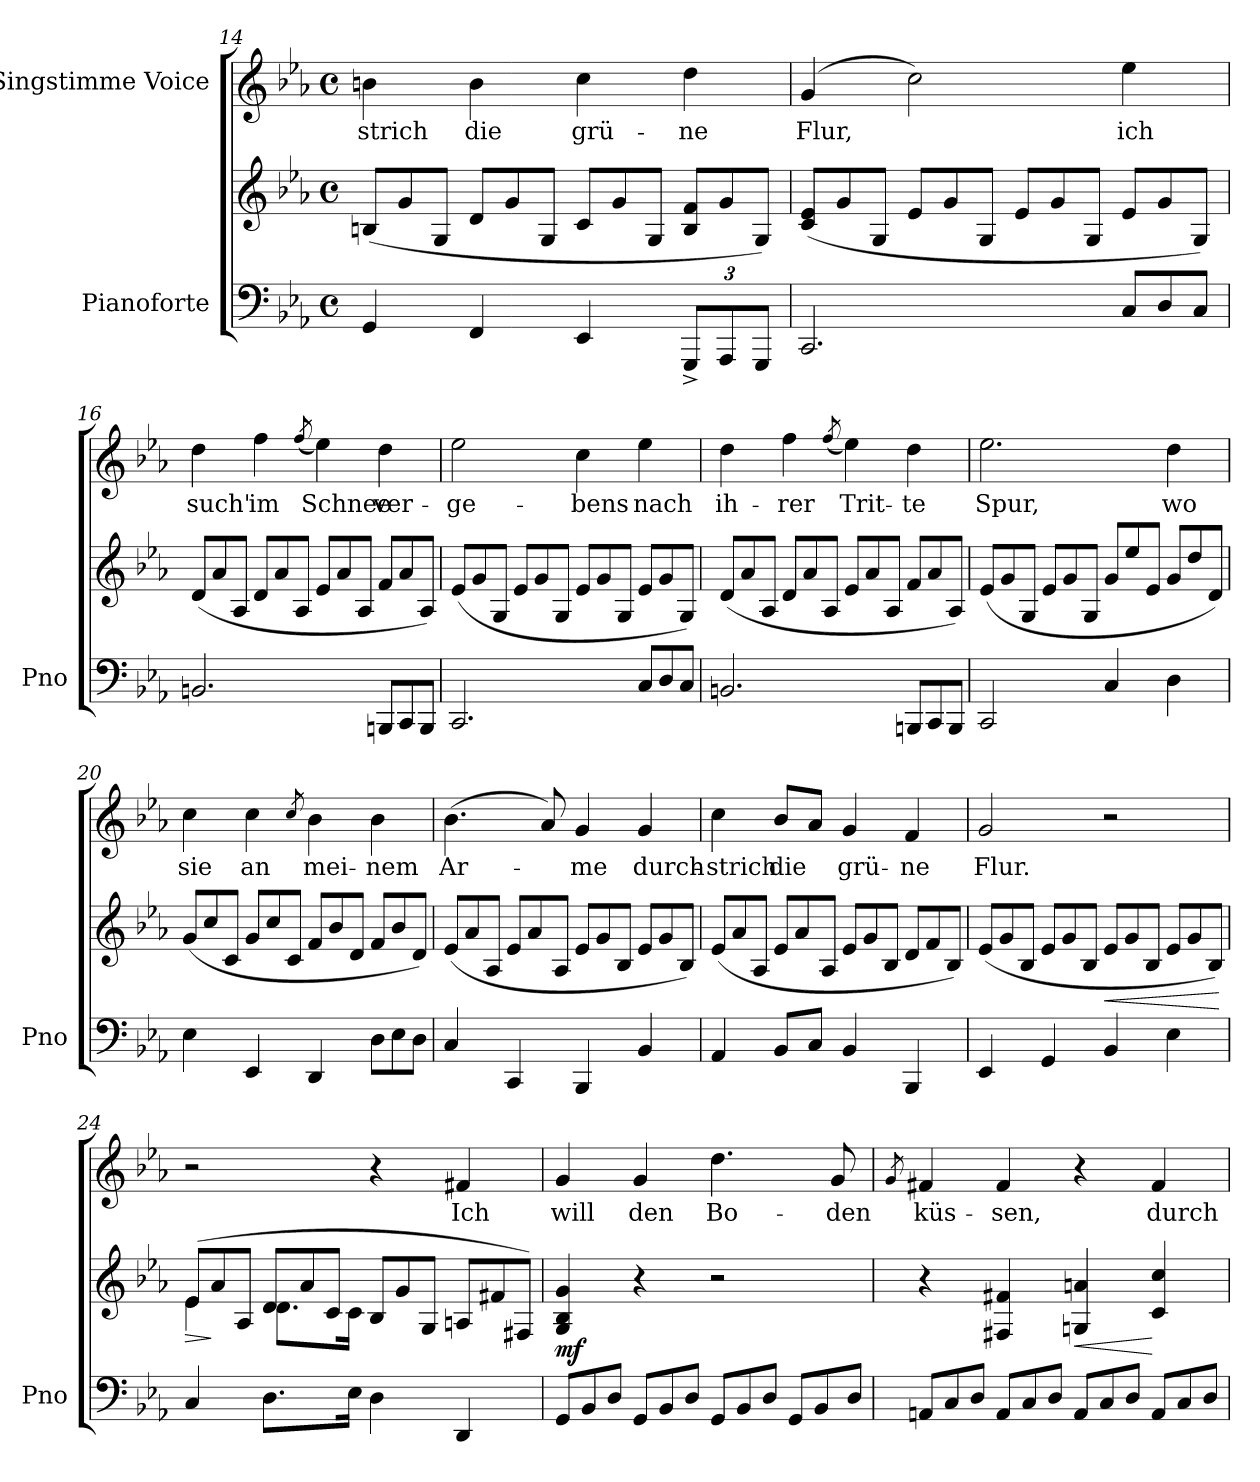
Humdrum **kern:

**kern	**kern	**dynam	**kern	**text
*part2	*part2	*part2	*part1	*part1
*staff3	*staff2	*staff2/3	*staff1	*staff1
*I"Pianoforte	*	*	*I"Singstimme Voice	*
*I'Pno	*	*	*	*
*clefF4	*clefG2	*	*clefG2	*
*k[b-e-a-]	*k[b-e-a-]	*	*k[b-e-a-]	*
*M4/4	*M4/4	*	*M4/4	*
*met(c)	*met(c)	*	*met(c)	*
*	*Xtuplet	*	*	*
=14	=14	=14	=14	=14
!	!	!	!	!LO:LY:b
4GG/	(12Bn/L	.	4bn\	-strich
.	12g/	.	.	.
.	12G/J	.	.	.
!	!	!	!	!LO:LY:b
4FF/	12d/L	.	4b\	die
.	12g/	.	.	.
.	12G/J	.	.	.
!	!	!	!	!LO:LY:b
4EE-/	12c/L	.	4cc\	grü-
.	12g/	.	.	.
.	12G/J	.	.	.
*Xbrackettup	*	*	*	*
!	!	!	!	!LO:LY:b
12GGG^/L	12B/ 12f/L	.	4dd\	-ne
12AAA-/	12g/	.	.	.
12GGG/J	12G/J)	.	.	.
=15	=15	=15	=15	=15
!	!	!	!	!LO:LY:b
2.CC/	(12c/ 12e-/L	.	(4g/	Flur,
.	12g/	.	.	.
.	12G/J	.	.	.
.	12e-/L	.	2cc\)	.
.	12g/	.	.	.
.	12G/J	.	.	.
.	12e-/L	.	.	.
.	12g/	.	.	.
.	12G/J	.	.	.
*Xtuplet	*	*	*	*
!	!	!	!	!LO:LY:b
12C/L	12e-/L	.	4ee-\	ich
12D/	12g/	.	.	.
12C/J	12G/J)	.	.	.
!!LO:PB:g=z
=16	=16	=16	=16	=16
!	!	!	!	!LO:LY:b
2.BBn/	(12d/L	.	4dd\	such'
.	12a-/	.	.	.
.	12A-/J	.	.	.
!	!	!	!	!LO:LY:b
.	12d/L	.	4ff\	im
.	12a-/	.	.	.
.	12A-/J	.	.	.
.	.	.	(8qff/	.
!	!	!	!	!LO:LY:b
.	12e-/L	.	4ee-\)	Schnee
.	12a-/	.	.	.
.	12A-/J	.	.	.
!	!	!	!	!LO:LY:b
12BBBn/L	12f/L	.	4dd\	ver-
12CC/	12a-/	.	.	.
12BBB/J	12A-/J)	.	.	.
=17	=17	=17	=17	=17
!	!	!	!	!LO:LY:b
2.CC/	(12e-/L	.	2ee-\	-ge-
.	12g/	.	.	.
.	12G/J	.	.	.
.	12e-/L	.	.	.
.	12g/	.	.	.
.	12G/J	.	.	.
!	!	!	!	!LO:LY:b
.	12e-/L	.	4cc\	-bens
.	12g/	.	.	.
.	12G/J	.	.	.
!	!	!	!	!LO:LY:b
12C/L	12e-/L	.	4ee-\	nach
12D/	12g/	.	.	.
12C/J	12G/J)	.	.	.
=18	=18	=18	=18	=18
!	!	!	!	!LO:LY:b
2.BBn/	(12d/L	.	4dd\	ih-
.	12a-/	.	.	.
.	12A-/J	.	.	.
!	!	!	!	!LO:LY:b
.	12d/L	.	4ff\	-rer
.	12a-/	.	.	.
.	12A-/J	.	.	.
.	.	.	(8qff/	.
!	!	!	!	!LO:LY:b
.	12e-/L	.	4ee-\)	Trit-
.	12a-/	.	.	.
.	12A-/J	.	.	.
!	!	!	!	!LO:LY:b
12BBBn/L	12f/L	.	4dd\	-te
12CC/	12a-/	.	.	.
12BBB/J	12A-/J)	.	.	.
=19	=19	=19	=19	=19
!	!	!	!	!LO:LY:b
2CC/	(12e-/L	.	2.ee-\	Spur,
.	12g/	.	.	.
.	12G/J	.	.	.
.	12e-/L	.	.	.
.	12g/	.	.	.
.	12G/J	.	.	.
4C/	12g/L	.	.	.
.	12ee-/	.	.	.
.	12e-/J	.	.	.
!	!	!	!	!LO:LY:b
4D\	12g/L	.	4dd\	wo
.	12dd/	.	.	.
.	12d/J)	.	.	.
!!LO:LB:g=z
=20	=20	=20	=20	=20
!	!	!	!	!LO:LY:b
4E-\	(12g/L	.	4cc\	sie
.	12cc/	.	.	.
.	12c/J	.	.	.
!	!	!	!	!LO:LY:b
4EE-/	12g/L	.	4cc\	an
.	12cc/	.	.	.
.	12c/J	.	.	.
.	.	.	8qcc/	.
!	!	!	!	!LO:LY:b
4DD/	12f/L	.	4b-\	mei-
.	12b-/	.	.	.
.	12d/J	.	.	.
!	!	!	!	!LO:LY:b
12D\L	12f/L	.	4b-\	-nem
12E-\	12b-/	.	.	.
12D\J	12d/J)	.	.	.
=21	=21	=21	=21	=21
!	!	!	!	!LO:LY:b
4C/	(12e-/L	.	(4.b-\	Ar-
.	12a-/	.	.	.
.	12A-/J	.	.	.
4CC/	12e-/L	.	.	.
.	12a-/	.	.	.
.	.	.	8a-/)	.
.	12A-/J	.	.	.
!	!	!	!	!LO:LY:b
4BBB-/	12e-/L	.	4g/	-me
.	12g/	.	.	.
.	12B-/J	.	.	.
!	!	!	!	!LO:LY:b
4BB-/	12e-/L	.	4g/	durch-
.	12g/	.	.	.
.	12B-/J)	.	.	.
=22	=22	=22	=22	=22
!	!	!	!	!LO:LY:b
4AA-/	(12e-/L	.	4cc\	-strich
.	12a-/	.	.	.
.	12A-/J	.	.	.
!	!	!	!	!LO:LY:b
8BB-/L	12e-/L	.	8b-/L	die
.	12a-/	.	.	.
8C/J	.	.	8a-/J	.
.	12A-/J	.	.	.
!	!	!	!	!LO:LY:b
4BB-/	12e-/L	.	4g/	grü-
.	12g/	.	.	.
.	12B-/J	.	.	.
!	!	!	!	!LO:LY:b
4BBB-/	12d/L	.	4f/	-ne
.	12f/	.	.	.
.	12B-/J)	.	.	.
=23	=23	=23	=23	=23
!	!	!	!	!LO:LY:b
4EE-/	(12e-/L	.	2g/	Flur.
.	12g/	.	.	.
.	12B-/J	.	.	.
4GG/	12e-/L	.	.	.
.	12g/	.	.	.
.	12B-/J	.	.	.
!	!	!LO:HP:b	!	!
4BB-/	12e-/L	<	2r	.
.	12g/	.	.	.
.	12B-/J	.	.	.
4E-\	12e-/L	.	.	.
.	12g/	.	.	.
.	12B-/J)	.	.	.
.	.	[	.	.
!!LO:LB:g=z
=24	=24	=24	=24	=24
!	!	!LO:HP:b	!	!
*	*^	*	*	*
4C/	(12e-/L	4e-\	>	2r	.
.	12a-/	.	]	.	.
.	12A-/J	.	.	.	.
8.D\L	12d/L	8.d\L	.	.	.
.	12a-/	.	.	.	.
.	12c/J	.	.	.	.
16E-\Jk	.	16c\Jk	.	.	.
4D\	12B-/L	2ryy	.	4r	.
.	12g/	.	.	.	.
.	12G/J	.	.	.	.
!	!	!	!	!	!LO:LY:b
4DD/	12An/L	.	.	4f#X/	Ich
.	12f#X/	.	.	.	.
.	12F#X/J)	.	.	.	.
*	*v	*v	*	*	*
=25	=25	=25	=25	=25
!	!	!LO:DY:a=2	!	!LO:LY:b
12GG/L	4G/ 4B-/ 4g/	mf	4g/	will
12BB-/	.	.	.	.
12D/J	.	.	.	.
!	!	!	!	!LO:LY:b
12GG/L	4r	.	4g/	den
12BB-/	.	.	.	.
12D/J	.	.	.	.
!	!	!	!	!LO:LY:b
12GG/L	2r	.	4.dd\	Bo-
12BB-/	.	.	.	.
12D/J	.	.	.	.
12GG/L	.	.	.	.
12BB-/	.	.	.	.
!	!	!	!	!LO:LY:b
.	.	.	8g/	-den
12D/J	.	.	.	.
=26	=26	=26	=26	=26
.	.	.	8qg/	.
!	!	!	!	!LO:LY:b
12AAn/L	4r	.	4f#X/	küs-
12C/	.	.	.	.
12D/J	.	.	.	.
!	!	!	!	!LO:LY:b
12AA/L	4F#X/ 4f#X/	.	4f#/	-sen,
12C/	.	.	.	.
12D/J	.	.	.	.
!	!	!LO:HP:b	!	!
12AA/L	4Gn/ 4an/	<	4r	.
12C/	.	.	.	.
12D/J	.	.	.	.
!	!	!	!	!LO:LY:b
12AA/L	4c/ 4cc/	[	4f#/	durch-
12C/	.	.	.	.
12D/J	.	.	.	.
=	=	=	=	=
*-	*-	*-	*-	*-
